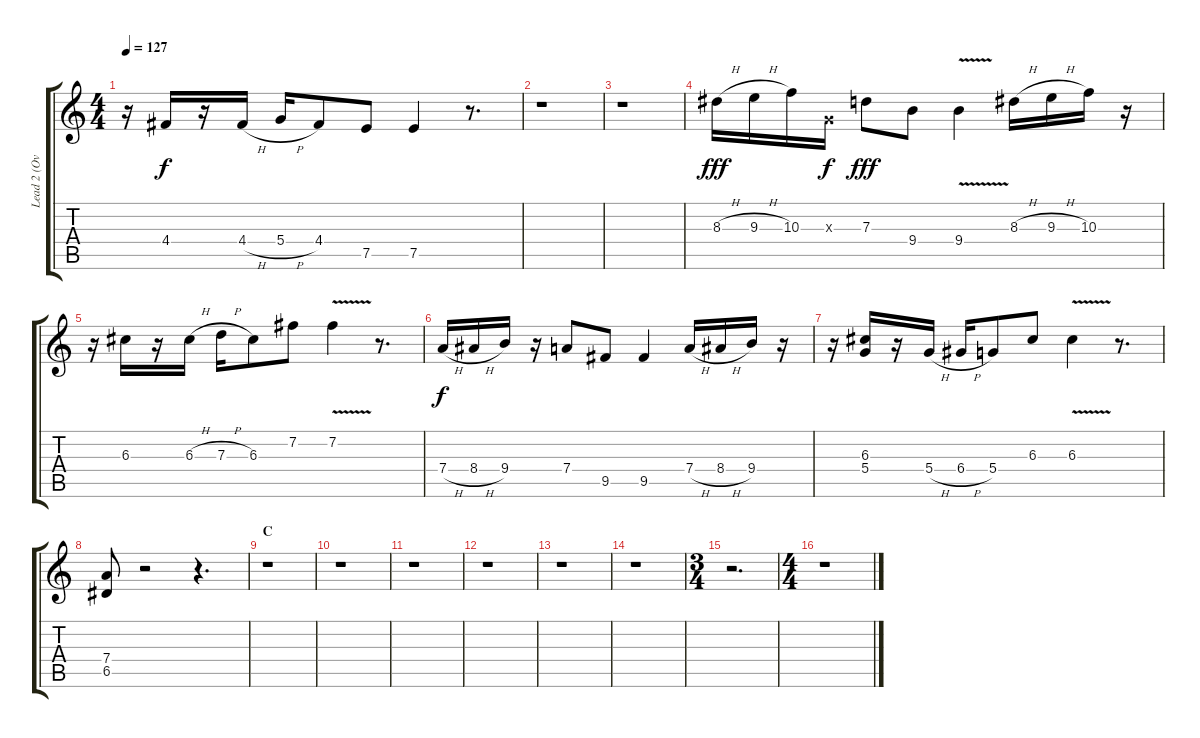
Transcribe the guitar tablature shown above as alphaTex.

\track ("Lead 2 (Overdub)" "Lead 2 (Ov") {instrument distortionguitar}
\staff {score tabs}
\tuning (E4 B3 G3 D3 A2 E2) {hide}
\ts (4 4)
\tempo 127
\clef g2
\ks c
r.16{dy f} 4.4.16 r.16 4.4{h}.16 5.4{h}.16 4.4.8 7.5.8 7.5.4 r.8{d} |
r.1 |
r.1 |
8.3{h}.16{dy fff} 9.3{h}.16 10.3.16 0.3{x}.16{dy f} 7.3.8{dy fff} 9.4.8 9.4{v}.4 8.3{h}.16 9.3{h}.16 10.3.16 r.16 |
r.16 6.3.16 r.16 6.3{h}.16 7.3{h}.16 6.3.8 7.2.8 7.2{v}.4 r.8{d} |
7.4{h}.16{dy f} 8.4{h}.16 9.4.16 r.16 7.4.8 9.5.8 9.5.4 7.4{h}.16 8.4{h}.16 9.4.16 r.16 |
r.16 (6.3 5.4).16 r.16 5.4{h}.16 6.4{h}.16 5.4.8 6.3.8 6.3{v}.4 r.8{d} |
(7.4 6.5).8 r.2 r.4{d} |
\section ("" "C")
r.1 |
r.1 |
r.1 |
r.1 |
r.1 |
r.1 |
\ts (3 4)
r.2{d} |
\ts (4 4)
r.1
